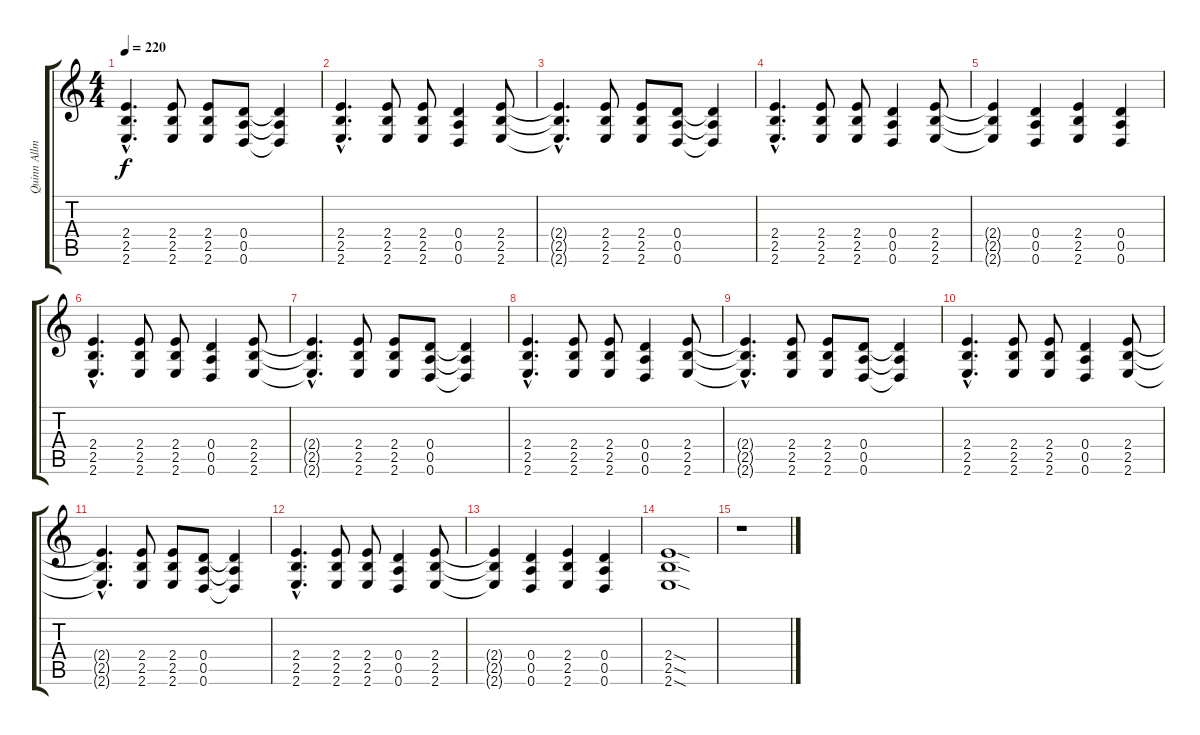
\track ("Quinn Allman" "Quinn Allm") {instrument distortionguitar}
\staff {score tabs}
\tuning (E4 B3 G3 D3 A2 D2) {hide}
\ts (4 4)
\tempo 220
\clef g2
\ks c
(2.4{hac t} 2.5{hac t} 2.6{hac t}).4{d dy f} (2.4 2.5 2.6).8 (2.4 2.5 2.6).8 (0.4 0.5 0.6).8 (0.4{t} 0.5{t} 0.6{t}).4 |
(2.4{hac} 2.5{hac} 2.6{hac}).4{d} (2.4 2.5 2.6).8 (2.4 2.5 2.6).8 (0.4 0.5 0.6).4 (2.4 2.5 2.6).8 |
(2.4{hac t} 2.5{hac t} 2.6{hac t}).4{d} (2.4 2.5 2.6).8 (2.4 2.5 2.6).8 (0.4 0.5 0.6).8 (0.4{t} 0.5{t} 0.6{t}).4 |
(2.4{hac} 2.5{hac} 2.6{hac}).4{d} (2.4 2.5 2.6).8 (2.4 2.5 2.6).8 (0.4 0.5 0.6).4 (2.4 2.5 2.6).8 |
(2.4{t} 2.5{t} 2.6{t}).4 (0.4 0.5 0.6).4 (2.4 2.5 2.6).4 (0.4 0.5 0.6).4 |
(2.4{hac} 2.5{hac} 2.6{hac}).4{d} (2.4 2.5 2.6).8 (2.4 2.5 2.6).8 (0.4 0.5 0.6).4 (2.4 2.5 2.6).8 |
(2.4{hac t} 2.5{hac t} 2.6{hac t}).4{d} (2.4 2.5 2.6).8 (2.4 2.5 2.6).8 (0.4 0.5 0.6).8 (0.4{t} 0.5{t} 0.6{t}).4 |
(2.4{hac} 2.5{hac} 2.6{hac}).4{d} (2.4 2.5 2.6).8 (2.4 2.5 2.6).8 (0.4 0.5 0.6).4 (2.4 2.5 2.6).8 |
(2.4{hac t} 2.5{hac t} 2.6{hac t}).4{d} (2.4 2.5 2.6).8 (2.4 2.5 2.6).8 (0.4 0.5 0.6).8 (0.4{t} 0.5{t} 0.6{t}).4 |
(2.4{hac} 2.5{hac} 2.6{hac}).4{d} (2.4 2.5 2.6).8 (2.4 2.5 2.6).8 (0.4 0.5 0.6).4 (2.4 2.5 2.6).8 |
(2.4{hac t} 2.5{hac t} 2.6{hac t}).4{d} (2.4 2.5 2.6).8 (2.4 2.5 2.6).8 (0.4 0.5 0.6).8 (0.4{t} 0.5{t} 0.6{t}).4 |
(2.4{hac} 2.5{hac} 2.6{hac}).4{d} (2.4 2.5 2.6).8 (2.4 2.5 2.6).8 (0.4 0.5 0.6).4 (2.4 2.5 2.6).8 |
(2.4{t} 2.5{t} 2.6{t}).4 (0.4 0.5 0.6).4 (2.4 2.5 2.6).4 (0.4 0.5 0.6).4 |
(2.4{sod} 2.5{sod} 2.6{sod}).1 |
r.1
